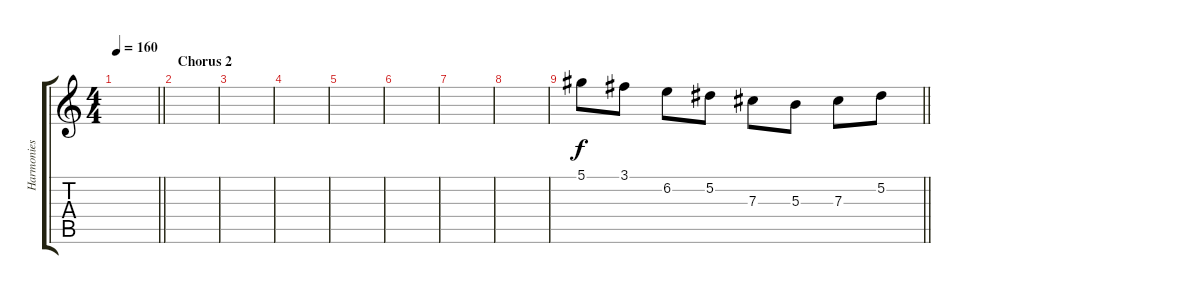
\track ("Harmonies" "Harmonies") {instrument distortionguitar}
\staff {score tabs}
\tuning (Eb4 Bb3 Gb3 Db3 Ab2 Db2) {hide}
\ts (4 4)
\tempo 160
\clef g2
\barLineRight lightlight
\ks c
|
\section ("" "Chorus 2")
|
|
|
|
|
|
|
\barLineRight lightlight
5.1.8 3.1.8 6.2.8 5.2.8 7.3.8 5.3.8 7.3.8 5.2.8
